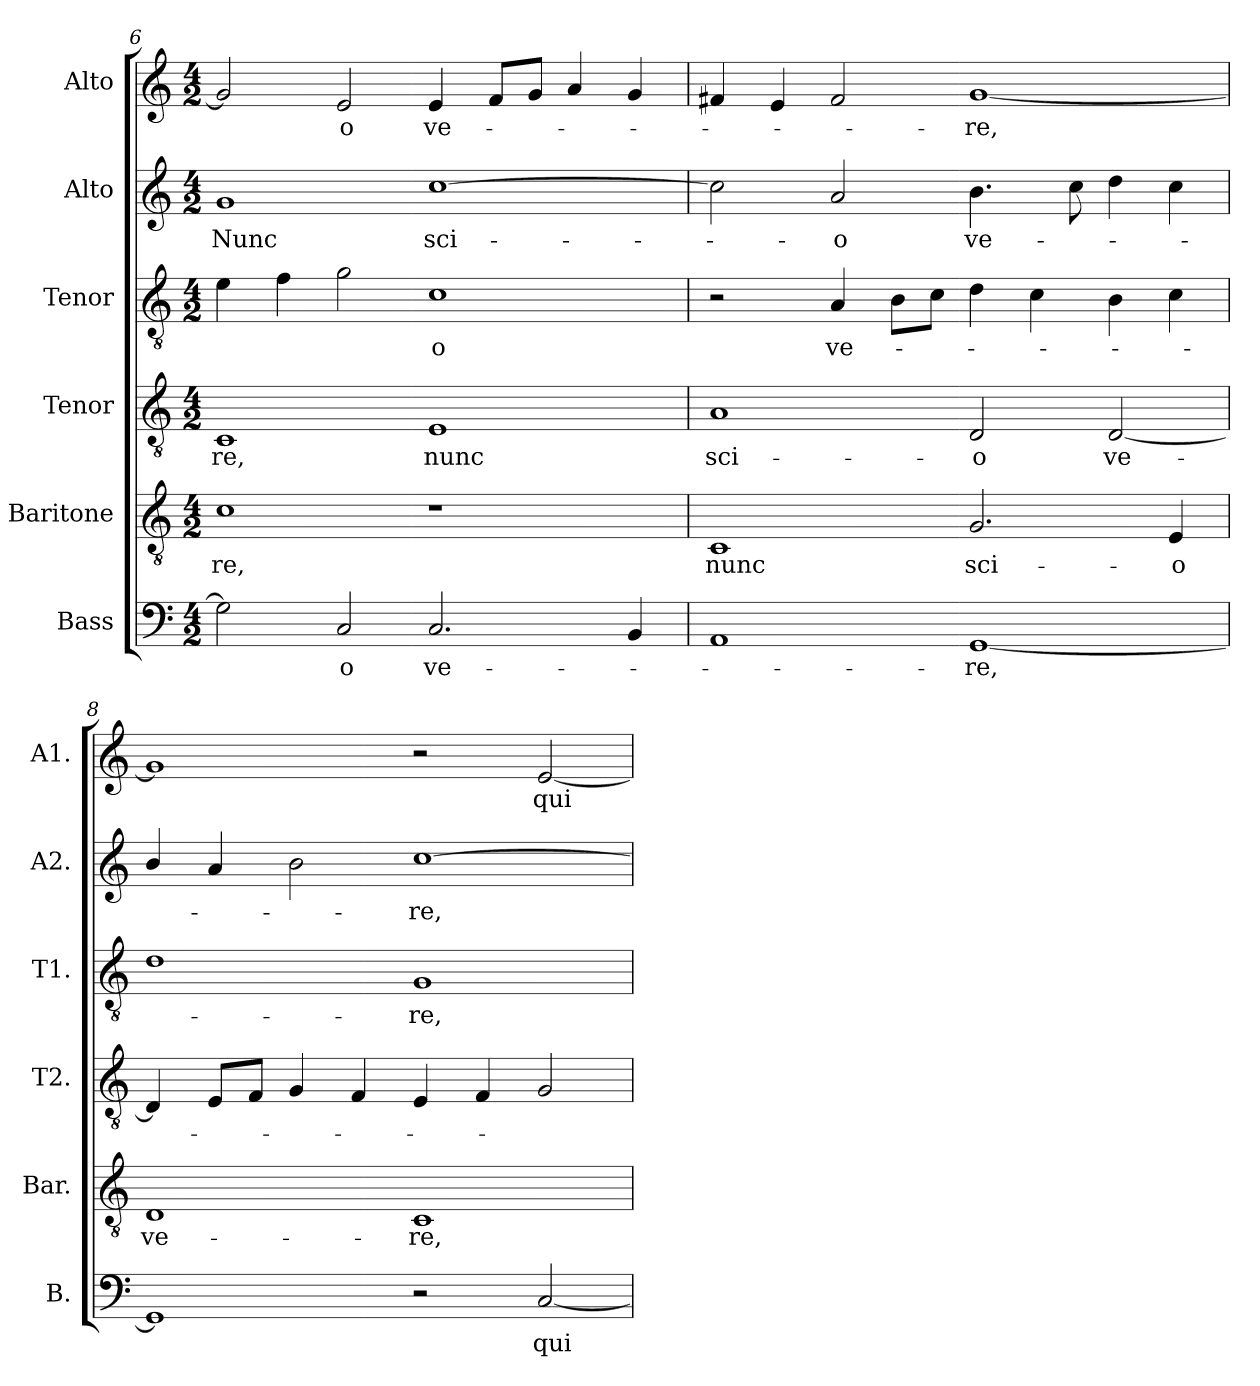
**kern	**text	**kern	**text	**kern	**text	**kern	**text	**kern	**text	**kern	**text
*part6	*part6	*part5	*part5	*part4	*part4	*part3	*part3	*part2	*part2	*part1	*part1
*staff6	*staff6	*staff5	*staff5	*staff4	*staff4	*staff3	*staff3	*staff2	*staff2	*staff1	*staff1
*I"Bass	*	*I"Baritone	*	*I"Tenor	*	*I"Tenor	*	*I"Alto	*	*I"Alto	*
*I'B.	*	*I'Bar.	*	*I'T2.	*	*I'T1.	*	*I'A2.	*	*I'A1.	*
*clefF4	*	*clefGv2	*	*clefGv2	*	*clefGv2	*	*clefG2	*	*clefG2	*
*	*	*ITrd7c12	*	*ITrd7c12	*	*ITrd7c12	*	*	*	*	*
*k[]	*	*k[]	*	*k[]	*	*k[]	*	*k[]	*	*k[]	*
*C:	*	*C:	*	*C:	*	*C:	*	*C:	*	*C:	*
*M4/2	*	*M4/2	*	*M4/2	*	*M4/2	*	*M4/2	*	*M4/2	*
=6	=6	=6	=6	=6	=6	=6	=6	=6	=6	=6	=6
!	!	!	!LO:LY:b:color=#000000	!	!	!	!	!	!	!	!
!	!	!	!	!	!LO:LY:b:color=#000000	!	!	!	!	!	!
!	!	!	!	!	!	!	!	!	!LO:LY:b:color=#000000	!	!
2Gi\]	.	1Ci	-re,	1CCi	-re,	4Ei\	.	1gi	Nunc	2gi/]	.
.	.	.	.	.	.	4Fi\	.	.	.	.	.
!	!LO:LY:b:color=#000000	!	!	!	!	!	!	!	!	!	!
!	!	!	!	!	!	!	!	!	!	!	!LO:LY:b:color=#000000
2Ci/	-o	.	.	.	.	2Gi\	.	.	.	2ei/	-o
!	!LO:LY:b:color=#000000	!	!	!	!	!	!	!	!	!	!
!	!	!	!	!	!LO:LY:b:color=#000000	!	!	!	!	!	!
!	!	!	!	!	!	!	!LO:LY:b:color=#000000	!	!	!	!
!	!	!	!	!	!	!	!	!	!LO:LY:b:color=#000000	!	!
!	!	!	!	!	!	!	!	!	!	!	!LO:LY:b:color=#000000
2.Ci/	ve-	1r	.	1EEi	nunc	1Ci	-o	[1cci	sci-	4ei/	ve-
.	.	.	.	.	.	.	.	.	.	8fi/L	.
.	.	.	.	.	.	.	.	.	.	8gi/J	.
.	.	.	.	.	.	.	.	.	.	4ai/	.
4BBi/	.	.	.	.	.	.	.	.	.	4gi/	.
=7	=7	=7	=7	=7	=7	=7	=7	=7	=7	=7	=7
!	!	!	!LO:LY:b:color=#000000	!	!	!	!	!	!	!	!
!	!	!	!	!	!LO:LY:b:color=#000000	!	!	!	!	!	!
1AAi	.	1CCi	nunc	1AAi	sci-	2r	.	2cci\]	.	4f#Xi/	.
.	.	.	.	.	.	.	.	.	.	4ei/	.
!	!	!	!	!	!	!	!LO:LY:b:color=#000000	!	!	!	!
!	!	!	!	!	!	!	!	!	!LO:LY:b:color=#000000	!	!
.	.	.	.	.	.	4AAi/	ve-	2ai/	-o	2f#i/	.
.	.	.	.	.	.	8BBi\L	.	.	.	.	.
.	.	.	.	.	.	8Ci\J	.	.	.	.	.
!	!LO:LY:b:color=#000000	!	!	!	!	!	!	!	!	!	!
!	!	!	!LO:LY:b:color=#000000	!	!	!	!	!	!	!	!
!	!	!	!	!	!LO:LY:b:color=#000000	!	!	!	!	!	!
!	!	!	!	!	!	!	!	!	!LO:LY:b:color=#000000	!	!
!	!	!	!	!	!	!	!	!	!	!	!LO:LY:b:color=#000000
[1GGi	-re,	2.GGi/	sci-	2DDi/	-o	4Di\	.	4.bi\	ve-	[1gi	-re,
.	.	.	.	.	.	4Ci\	.	.	.	.	.
.	.	.	.	.	.	.	.	8cci\	.	.	.
!	!	!	!	!	!LO:LY:b:color=#000000	!	!	!	!	!	!
.	.	.	.	[2DDi/	ve-	4BBi\	.	4ddi\	.	.	.
!	!	!	!LO:LY:b:color=#000000	!	!	!	!	!	!	!	!
.	.	4EEi/	-o	.	.	4Ci\	.	4cci\	.	.	.
=8	=8	=8	=8	=8	=8	=8	=8	=8	=8	=8	=8
!	!	!	!LO:LY:b:color=#000000	!	!	!	!	!	!	!	!
1GGi]	.	1DDi	ve-	4DDi/]	.	1Di	.	4bi/	.	1gi]	.
.	.	.	.	8EEi/L	.	.	.	4ai/	.	.	.
.	.	.	.	8FFi/J	.	.	.	.	.	.	.
.	.	.	.	4GGi/	.	.	.	2bi\	.	.	.
.	.	.	.	4FFi/	.	.	.	.	.	.	.
!	!	!	!LO:LY:b:color=#000000	!	!	!	!	!	!	!	!
!	!	!	!	!	!	!	!LO:LY:b:color=#000000	!	!	!	!
!	!	!	!	!	!	!	!	!	!LO:LY:b:color=#000000	!	!
2r	.	1CCi	-re,	4EEi/	.	1GGi	-re,	[1cci	-re,	2r	.
.	.	.	.	4FFi/	.	.	.	.	.	.	.
!	!LO:LY:b:color=#000000	!	!	!	!	!	!	!	!	!	!
!	!	!	!	!	!	!	!	!	!	!	!LO:LY:b:color=#000000
[2Ci/	qui-	.	.	2GGi/	.	.	.	.	.	[2ei/	qui-
=	=	=	=	=	=	=	=	=	=	=	=
*-	*-	*-	*-	*-	*-	*-	*-	*-	*-	*-	*-
